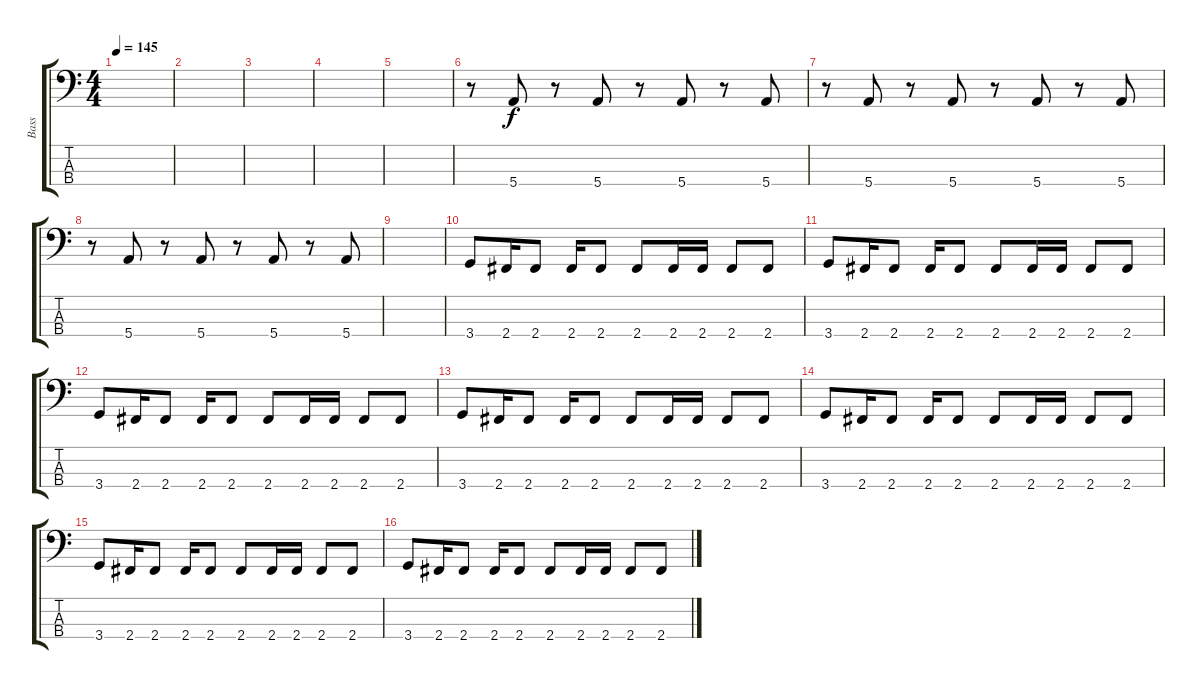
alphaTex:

\track ("Bass" "Bass") {instrument electricbassfinger}
\staff {score tabs}
\tuning (G2 D2 A1 E1) {hide}
\ts (4 4)
\tempo 145
\clef f4
\ks c
|
|
|
|
|
r.8 5.4.8 r.8 5.4.8 r.8 5.4.8 r.8 5.4.8 |
r.8 5.4.8 r.8 5.4.8 r.8 5.4.8 r.8 5.4.8 |
r.8 5.4.8 r.8 5.4.8 r.8 5.4.8 r.8 5.4.8 |
|
3.4.8 2.4.16 2.4.8 2.4.16 2.4.8 2.4.8 2.4.16 2.4.16 2.4.8 2.4.8 |
3.4.8 2.4.16 2.4.8 2.4.16 2.4.8 2.4.8 2.4.16 2.4.16 2.4.8 2.4.8 |
3.4.8 2.4.16 2.4.8 2.4.16 2.4.8 2.4.8 2.4.16 2.4.16 2.4.8 2.4.8 |
3.4.8 2.4.16 2.4.8 2.4.16 2.4.8 2.4.8 2.4.16 2.4.16 2.4.8 2.4.8 |
3.4.8 2.4.16 2.4.8 2.4.16 2.4.8 2.4.8 2.4.16 2.4.16 2.4.8 2.4.8 |
3.4.8 2.4.16 2.4.8 2.4.16 2.4.8 2.4.8 2.4.16 2.4.16 2.4.8 2.4.8 |
3.4.8 2.4.16 2.4.8 2.4.16 2.4.8 2.4.8 2.4.16 2.4.16 2.4.8 2.4.8
